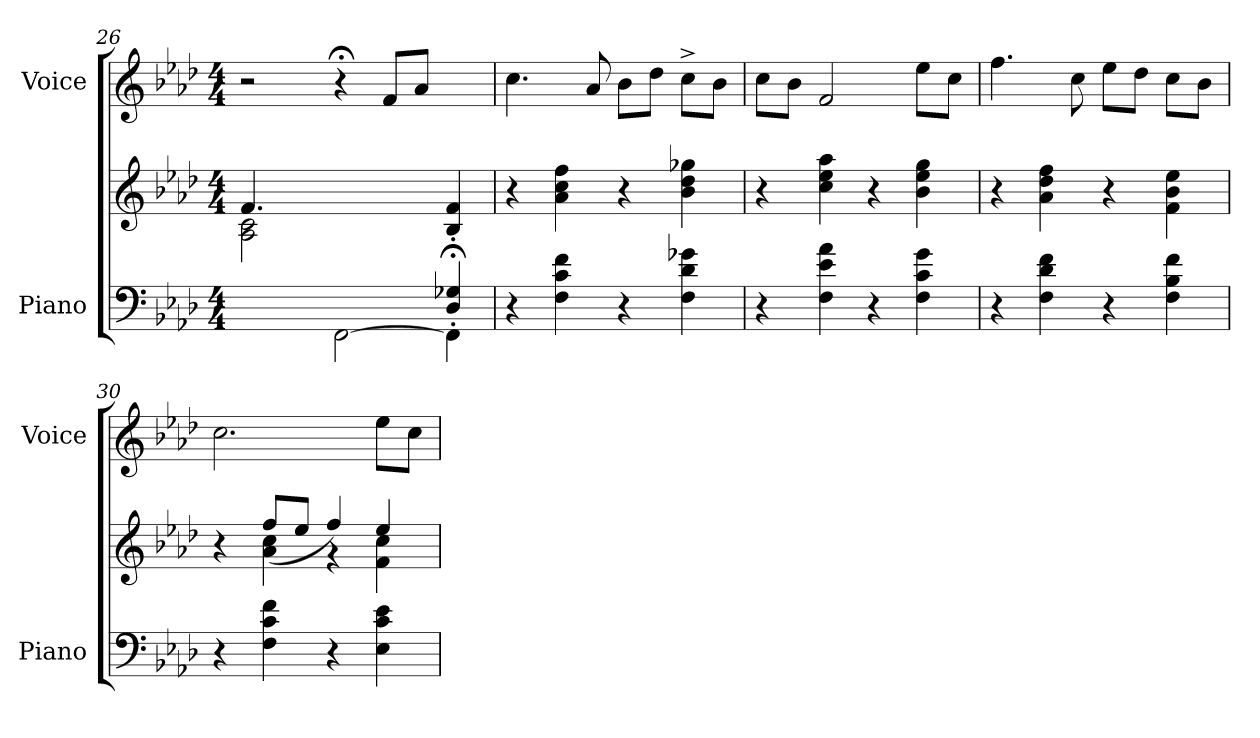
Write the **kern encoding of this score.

**kern	**kern	**kern
*part2	*part2	*part1
*staff3	*staff2	*staff1
*I"Piano	*	*I"Voice
*I'Piano	*	*I'Voice
*clefF4	*clefG2	*clefG2
*k[b-e-a-d-]	*k[b-e-a-d-]	*k[b-e-a-d-]
*M4/4	*M4/4	*M4/4
=26	=26	=26
*^	*^	*
*	*	*	*^	*
2ryy	1ryy	4.f/	2A-\ 2c\	1ryy	2rcc
.	.	2..ryy	.	.	.
[<2FF\	.	.	2.ryy	.	4r;<
.	.	.	.	.	8f/L
.	.	.	.	.	8a-/J
4FF;\]	4D-/'> 4G-X/'>	.	.	(4B-/'> 4f/'>	4ryy
*v	*v	*	*	*	*
*	*v	*v	*v	*
=27	=27	=27
4r	4r	4.cc\
4F\ 4c\ 4f\	4a-\ 4cc\ 4ff\	.
.	.	8a-/
4r	4r	8b-\L
.	.	8dd-\J
4F\ 4d-\ 4g-X\	4b-\ 4dd-\ 4gg-X\	8cc^<\L
.	.	8b-\J
!!LO:LB:g=z
=28	=28	=28
4r	4r	8cc\L
.	.	8b-\J
4F\ 4e-\ 4a-\	4cc\ 4ee-\ 4aa-\	2f/
4r	4r	.
4F\ 4c\ 4g\	4b-\ 4ee-\ 4gg\	8ee-\L
.	.	8cc\J
=29	=29	=29
4r	4r	4.ffZ<\
4F\ 4d-\ 4f\	4a-\ 4dd-\ 4ff\	.
.	.	8cc\
4r	4r	8ee-\L
.	.	8dd-\J
4F\ 4B-\ 4f\	4f\ 4b-\ 4ee-\	8cc\L
.	.	8b-\J
=30	=30	=30
*	*^	*
4r	4r	4ryy	2.cc\
4F\ 4c\ 4f\	4a-\ 4cc\	(>8ff/L	.
.	.	8ee-/J	.
4r	4rf	4ff/)	.
4E-\ 4c\ 4e-\	4f\ 4cc\	4ee-/	8ee-\L
.	.	.	8ccZ<\J
*	*v	*v	*
=	=	=
*-	*-	*-
